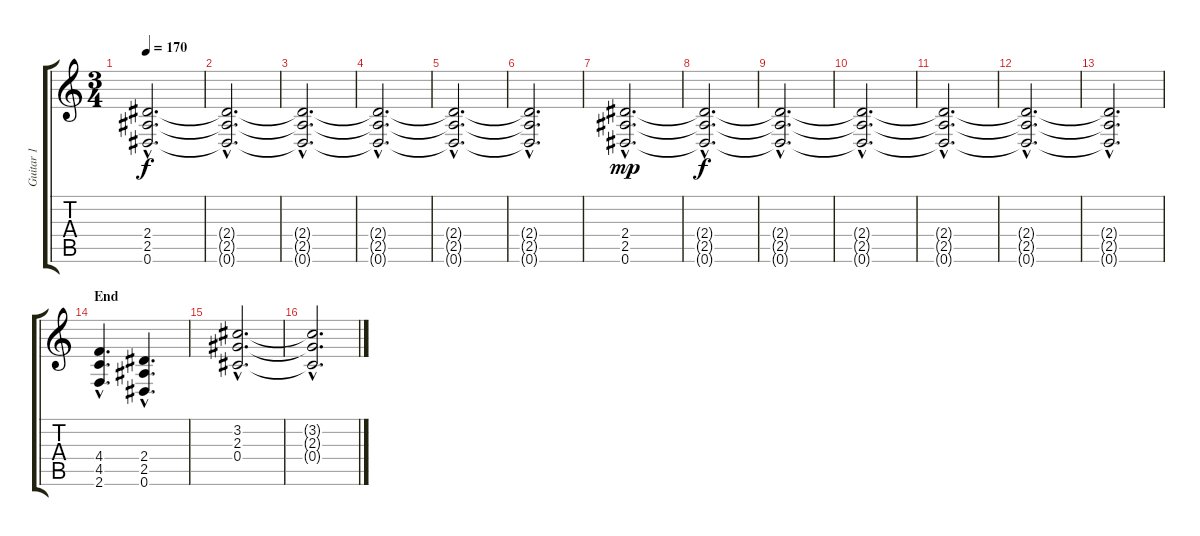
\track ("Guitar 1" "Guitar 1") {instrument overdrivenguitar}
\staff {score tabs}
\tuning (Eb4 Bb3 Gb3 Db3 Ab2 Eb2) {hide}
\ts (3 4)
\tempo 170
\clef g2
\ks c
(2.4{hac t} 2.5{hac t} 0.6{hac t}).2{d dy f} |
(2.4{hac t} 2.5{hac t} 0.6{hac t}).2{d} |
(2.4{hac t} 2.5{hac t} 0.6{hac t}).2{d} |
(2.4{hac t} 2.5{hac t} 0.6{hac t}).2{d} |
(2.4{hac t} 2.5{hac t} 0.6{hac t}).2{d} |
(2.4{hac t} 2.5{hac t} 0.6{hac t}).2{d} |
(2.4{hac} 2.5{hac} 0.6{hac}).2{d dy mp} |
(2.4{hac t} 2.5{hac t} 0.6{hac t}).2{d dy f} |
(2.4{hac t} 2.5{hac t} 0.6{hac t}).2{d} |
(2.4{hac t} 2.5{hac t} 0.6{hac t}).2{d} |
(2.4{hac t} 2.5{hac t} 0.6{hac t}).2{d} |
(2.4{hac t} 2.5{hac t} 0.6{hac t}).2{d} |
(2.4{hac t} 2.5{hac t} 0.6{hac t}).2{d} |
\section ("" "End")
(4.4{hac} 4.5{hac} 2.6{hac}).4{d} (2.4{hac} 2.5{hac} 0.6{hac}).4{d} |
(3.2{hac} 2.3{hac} 0.4{hac}).2{d} |
(3.2{hac t} 2.3{hac t} 0.4{hac t}).2{d}
